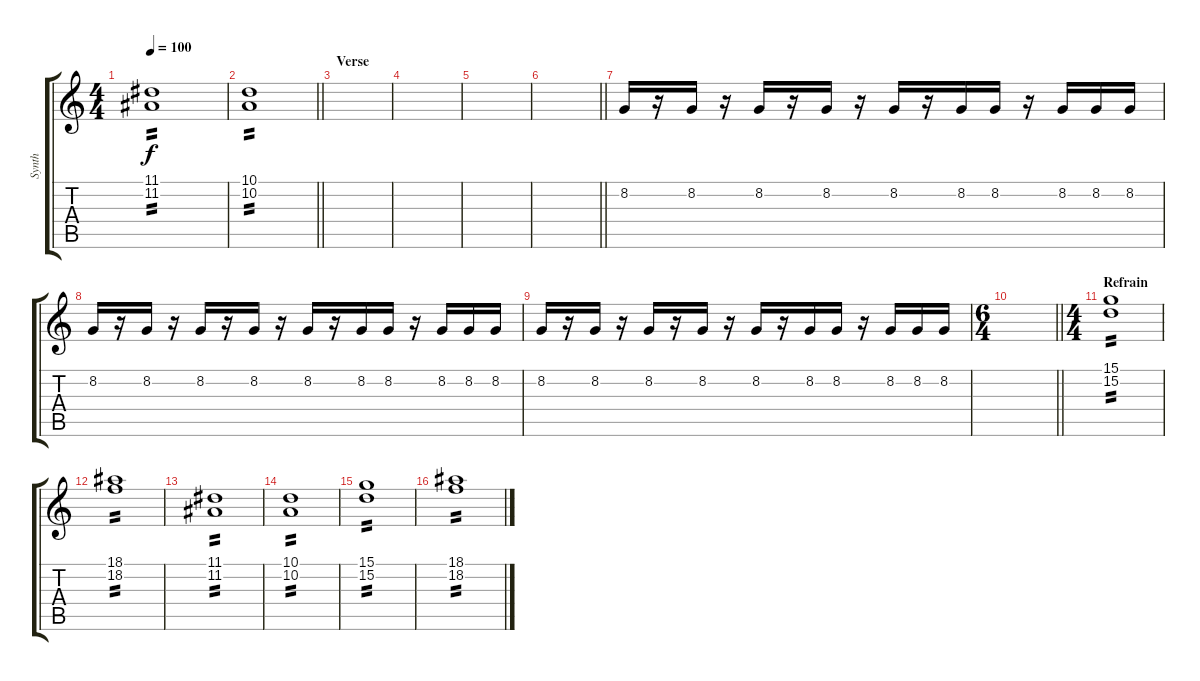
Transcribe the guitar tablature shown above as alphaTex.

\track ("Synth" "Synth") {instrument lead5charang}
\staff {score tabs}
\tuning (E4 B3 G3 D3 A2 E2) {hide}
\ts (4 4)
\tempo 100
\clef g2
\ks c
(11.1 11.2).1{tp 2 dy f} |
\barLineRight lightlight
(10.1 10.2).1{tp 2} |
\section ("" "Verse")
|
|
|
\barLineRight lightlight
|
8.2.16 r.16 8.2.16 r.16 8.2.16 r.16 8.2.16 r.16 8.2.16 r.16 8.2.16 8.2.16 r.16 8.2.16 8.2.16 8.2.16 |
8.2.16 r.16 8.2.16 r.16 8.2.16 r.16 8.2.16 r.16 8.2.16 r.16 8.2.16 8.2.16 r.16 8.2.16 8.2.16 8.2.16 |
8.2.16 r.16 8.2.16 r.16 8.2.16 r.16 8.2.16 r.16 8.2.16 r.16 8.2.16 8.2.16 r.16 8.2.16 8.2.16 8.2.16 |
\ts (6 4)
\barLineRight lightlight
|
\ts (4 4)
\section ("" "Refrain")
(15.1 15.2).1{tp 2} |
(18.1 18.2).1{tp 2} |
(11.1 11.2).1{tp 2} |
(10.1 10.2).1{tp 2} |
(15.1 15.2).1{tp 2} |
(18.1 18.2).1{tp 2}
